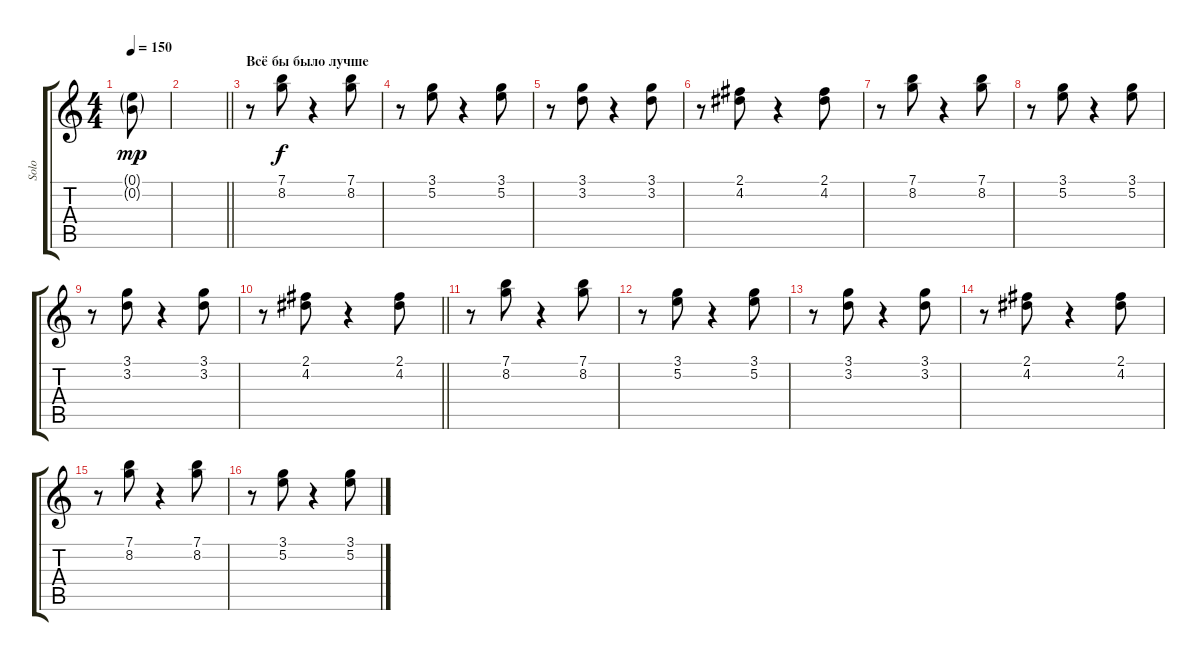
\track ("Solo" "Solo") {instrument electricguitarclean}
\staff {score tabs}
\tuning (E4 B3 G3 D3 A2 E2) {hide}
\ts (4 4)
\tempo 150
\clef g2
\ks c
(0.1{g} 0.2{g}).8{dy mp} |
\barLineRight lightlight
|
\section ("" "Всё бы было лучше")
r.8 (7.1 8.2).8{dy f} r.4 (7.1 8.2).8 |
r.8 (3.1 5.2).8 r.4 (3.1 5.2).8 |
r.8 (3.1 3.2).8 r.4 (3.1 3.2).8 |
r.8 (2.1 4.2).8 r.4 (2.1 4.2).8 |
r.8 (7.1 8.2).8 r.4 (7.1 8.2).8 |
r.8 (3.1 5.2).8 r.4 (3.1 5.2).8 |
r.8 (3.1 3.2).8 r.4 (3.1 3.2).8 |
\barLineRight lightlight
r.8 (2.1 4.2).8 r.4 (2.1 4.2).8 |
r.8 (7.1 8.2).8 r.4 (7.1 8.2).8 |
r.8 (3.1 5.2).8 r.4 (3.1 5.2).8 |
r.8 (3.1 3.2).8 r.4 (3.1 3.2).8 |
r.8 (2.1 4.2).8 r.4 (2.1 4.2).8 |
r.8 (7.1 8.2).8 r.4 (7.1 8.2).8 |
r.8 (3.1 5.2).8 r.4 (3.1 5.2).8
